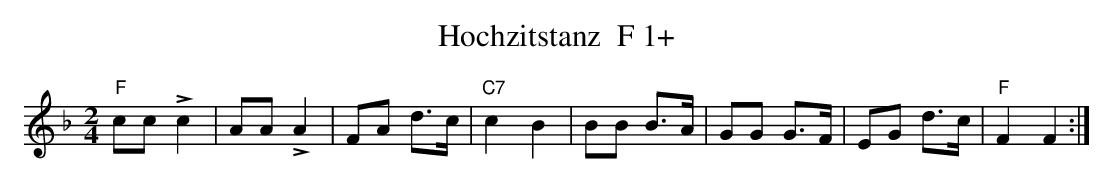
X:1
T:Hochzitstanz  F 1+
M:2/4
L:1/8
K:F%%MIDI gchordon
"F"cc!>!c2 | AA!>!A2 | FA d>c | "C7"c2B2 | BB B>A | GG G>F | EG d>c | "F"F2F2 :|
